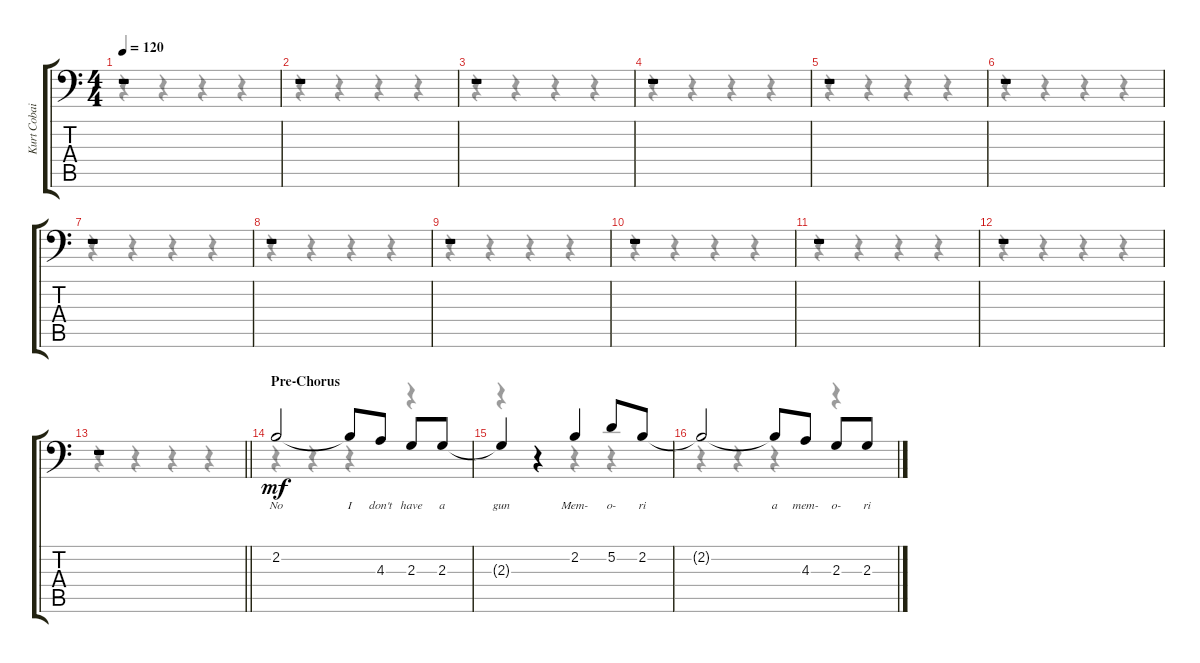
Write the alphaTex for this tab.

\track ("Kurt Cobain (Voice)" "Kurt Cobai") {instrument cello}
\staff {score tabs}
\tuning (D4 A3 F3 C3 G2 D2) {hide}
\voice
\ts (4 4)
\tempo 120
\clef f4
\ks c
r.1{dy mf} |
r.1 |
r.1 |
r.1 |
r.1 |
r.1 |
r.1 |
r.1 |
r.1 |
r.1 |
r.1 |
r.1 |
\barLineRight lightlight
r.1 |
\section ("" "Pre-Chorus")
2.2.2{lyrics (0 "No") lyrics (1 "") lyrics (2 "") lyrics (3 "") lyrics (4 "")} 2.2{t}.8{lyrics (0 "I") lyrics (1 "") lyrics (2 "") lyrics (3 "") lyrics (4 "")} 4.3.8{lyrics (0 "don't") lyrics (1 "") lyrics (2 "") lyrics (3 "") lyrics (4 "")} 2.3.8{lyrics (0 "have") lyrics (1 "") lyrics (2 "") lyrics (3 "") lyrics (4 "")} 2.3.8{lyrics (0 "a") lyrics (1 "") lyrics (2 "") lyrics (3 "") lyrics (4 "")} |
2.3{t}.4{lyrics (0 "gun") lyrics (1 "") lyrics (2 "") lyrics (3 "") lyrics (4 "")} r.4 2.2.4{lyrics (0 "Mem-") lyrics (1 "") lyrics (2 "") lyrics (3 "") lyrics (4 "")} 5.2.8{lyrics (0 "o-") lyrics (1 "") lyrics (2 "") lyrics (3 "") lyrics (4 "")} 2.2.8{lyrics (0 "ri") lyrics (1 "") lyrics (2 "") lyrics (3 "") lyrics (4 "")} |
2.2{t}.2{lyrics (0 " ") lyrics (1 "") lyrics (2 "") lyrics (3 "") lyrics (4 "")} 2.2{t}.8{lyrics (0 "a") lyrics (1 "") lyrics (2 "") lyrics (3 "") lyrics (4 "")} 4.3.8{lyrics (0 "mem-") lyrics (1 "") lyrics (2 "") lyrics (3 "") lyrics (4 "")} 2.3.8{lyrics (0 "o-") lyrics (1 "") lyrics (2 "") lyrics (3 "") lyrics (4 "")} 2.3.8{lyrics (0 "ri") lyrics (1 "") lyrics (2 "") lyrics (3 "") lyrics (4 "")}
\voice
\clef f4
\ottava regular
\simile none
\ks c
r.4{dy f} r.4 r.4 r.4 |
r.4 r.4 r.4 r.4 |
r.4 r.4 r.4 r.4 |
r.4 r.4 r.4 r.4 |
r.4 r.4 r.4 r.4 |
r.4 r.4 r.4 r.4 |
r.4 r.4 r.4 r.4 |
r.4 r.4 r.4 r.4 |
r.4 r.4 r.4 r.4 |
r.4 r.4 r.4 r.4 |
r.4 r.4 r.4 r.4 |
r.4 r.4 r.4 r.4 |
\barLineRight lightlight
r.4 r.4 r.4 r.4 |
r.4 r.4 r.4 r.4 |
r.4 r.4 r.4 r.4 |
r.4 r.4 r.4 r.4
